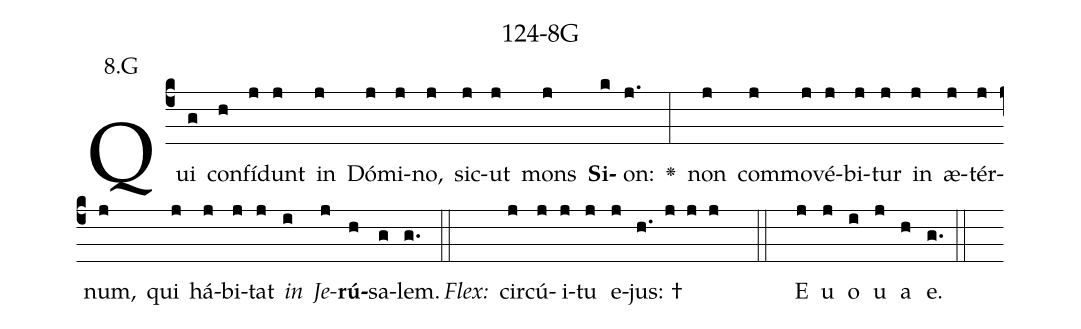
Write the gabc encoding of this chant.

name: 124-8G;
annotation: 8.G;
%%
(c4)Qui(g) con(h)fí(j)dunt(j) in(j) Dó(j)mi(j)no,(j) sic(j)ut(j) mons(j) <b>Si</b>(k)on:(j.) <v>\greheightstar</v>(:) non(j) com(j)mo(j)vé(j)bi(j)tur(j) in(j) æ(j)tér(j)num,(j) qui(j) há(j)bi(j)tat(j) <i>in</i>(i) <i>Je</i>(j)<b>rú</b>(h)sa(g)lem.(g.) (::)
<i>Flex:</i>()  cir(j)cú(j)i(j)tu(j) e(j)jus: †(h. j j j  ::) E(j) u(j) o(i) u(j) a(h) e.(g.) (::)
